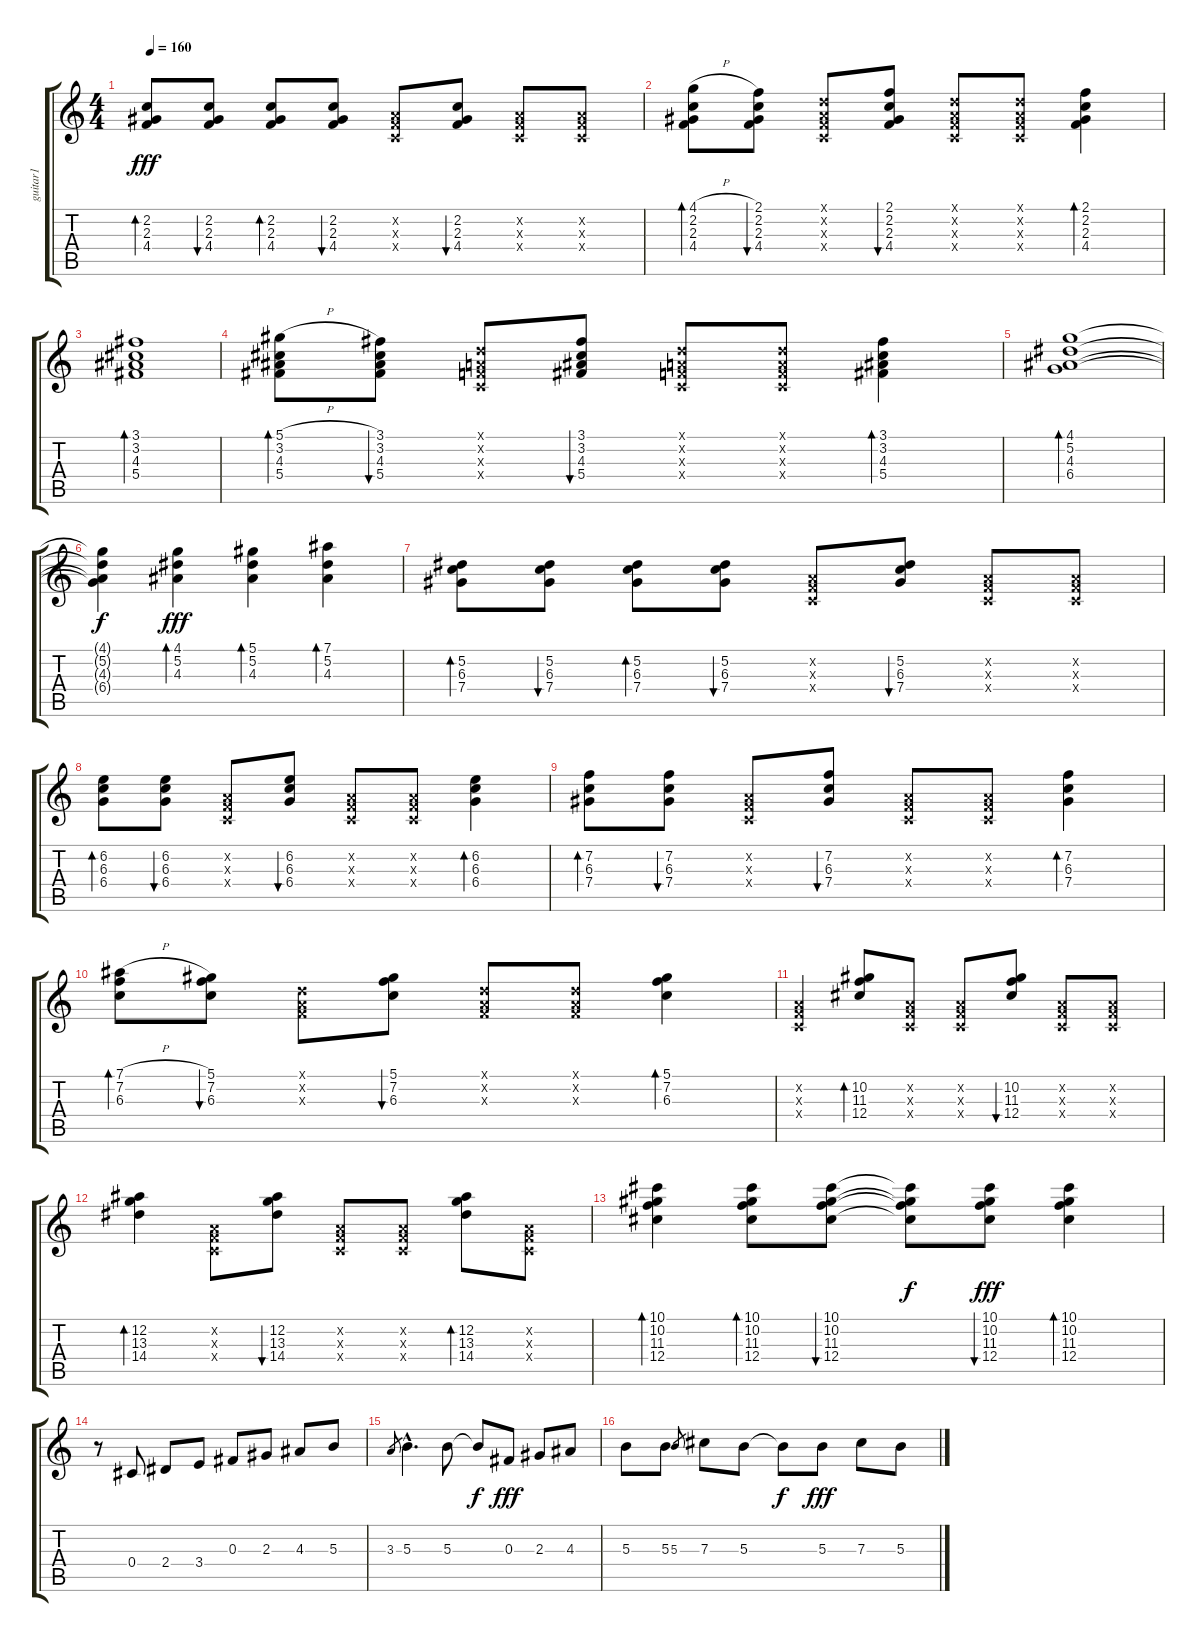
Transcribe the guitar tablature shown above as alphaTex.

\track ("guitar1" "guitar1") {instrument electricguitarclean}
\staff {score tabs}
\tuning (Eb4 Bb3 Gb3 Db3 Ab2 Eb2) {hide}
\ts (4 4)
\tempo 160
\clef g2
\ks c
(2.2 2.3 4.4).8{bd 30 dy fff} (2.2 2.3 4.4).8{bu 30} (2.2 2.3 4.4).8{bd 30} (2.2 2.3 4.4).8{bu 30} (-1.2{x} -1.3{x} -1.4{x}).8 (2.2 2.3 4.4).8{bu 30} (-1.2{x} -1.3{x} -1.4{x}).8 (-1.2{x} -1.3{x} -1.4{x}).8 |
(4.1{h} 2.2 2.3 4.4).8{bd 30} (2.1 2.2 2.3 4.4).8{bu 30} (-1.1{x} -1.2{x} -1.3{x} -1.4{x}).8 (2.1 2.2 2.3 4.4).8{bu 30} (-1.1{x} -1.2{x} -1.3{x} -1.4{x}).8 (-1.1{x} -1.2{x} -1.3{x} -1.4{x}).8 (2.1 2.2 2.3 4.4).4{bd 30} |
(3.1 3.2 4.3 5.4).1{bd 120} |
(5.1{h} 3.2 4.3 5.4).8{bd 30} (3.1 3.2 4.3 5.4).8{bu 30} (-1.1{x} -1.2{x} -1.3{x} -1.4{x}).8 (3.1 3.2 4.3 5.4).8{bu 30} (-1.1{x} -1.2{x} -1.3{x} -1.4{x}).8 (-1.1{x} -1.2{x} -1.3{x} -1.4{x}).8 (3.1 3.2 4.3 5.4).4{bd 30} |
(4.1 5.2 4.3 6.4).1{bd 120} |
(4.1{t} 5.2{t} 4.3{t} 6.4{t}).4{dy f} (4.1 5.2 4.3).4{bd 30 dy fff} (5.1 5.2 4.3).4{bd 30} (7.1 5.2 4.3).4{bd 30} |
(5.2 6.3 7.4).8{bd 30} (5.2 6.3 7.4).8{bu 30} (5.2 6.3 7.4).8{bd 30} (5.2 6.3 7.4).8{bu 30} (-1.2{x} -1.3{x} -1.4{x}).8 (5.2 6.3 7.4).8{bu 30} (-1.2{x} -1.3{x} -1.4{x}).8 (-1.2{x} -1.3{x} -1.4{x}).8 |
(6.2 6.3 6.4).8{bd 30} (6.2 6.3 6.4).8{bu 30} (-1.2{x} -1.3{x} -1.4{x}).8 (6.2 6.3 6.4).8{bu 30} (-1.2{x} -1.3{x} -1.4{x}).8 (-1.2{x} -1.3{x} -1.4{x}).8 (6.2 6.3 6.4).4{bd 30} |
(7.2 6.3 7.4).8{bd 30} (7.2 6.3 7.4).8{bu 30} (-1.2{x} -1.3{x} -1.4{x}).8 (7.2 6.3 7.4).8{bu 30} (-1.2{x} -1.3{x} -1.4{x}).8 (-1.2{x} -1.3{x} -1.4{x}).8 (7.2 6.3 7.4).4{bd 30} |
(7.1{h} 7.2 6.3).8{bd 30} (5.1 7.2 6.3).8{bu 30} (-1.1{x} -1.2{x} -1.3{x}).8 (5.1 7.2 6.3).8{bu 30} (-1.1{x} -1.2{x} -1.3{x}).8 (-1.1{x} -1.2{x} -1.3{x}).8 (5.1 7.2 6.3).4{bd 30} |
(-1.2{x} -1.3{x} -1.4{x}).4 (10.2 11.3 12.4).8{bd 30} (-1.2{x} -1.3{x} -1.4{x}).8 (-1.2{x} -1.3{x} -1.4{x}).8 (10.2 11.3 12.4).8{bu 30} (-1.2{x} -1.3{x} -1.4{x}).8 (-1.2{x} -1.3{x} -1.4{x}).8 |
(12.2 13.3 14.4).4{bd 30} (-1.2{x} -1.3{x} -1.4{x}).8 (12.2 13.3 14.4).8{bu 30} (-1.2{x} -1.3{x} -1.4{x}).8 (-1.2{x} -1.3{x} -1.4{x}).8 (12.2 13.3 14.4).8{bd 30} (-1.2{x} -1.3{x} -1.4{x}).8 |
(10.1 10.2 11.3 12.4).4{bd 30} (10.1 10.2 11.3 12.4).8{bd 30} (10.1 10.2 11.3 12.4).8{bu 30} (10.1{t} 10.2{t} 11.3{t} 12.4{t}).8{dy f} (10.1 10.2 11.3 12.4).8{bu 30 dy fff} (10.1 10.2 11.3 12.4).4{bd 30} |
r.8{instrument distortionguitar} 0.4.8 2.4.8 3.4.8 0.3.8 2.3.8 4.3.8 5.3.8 |
3.3.8{gr} 5.3{hac}.4{d} 5.3.8 5.3{t}.8{dy f} 0.3.8{dy fff} 2.3.8 4.3.8 |
5.3.8 5.3.8 5.3.8{gr} 7.3.8 5.3.8 5.3{t}.8{dy f} 5.3.8{dy fff} 7.3.8 5.3.8
